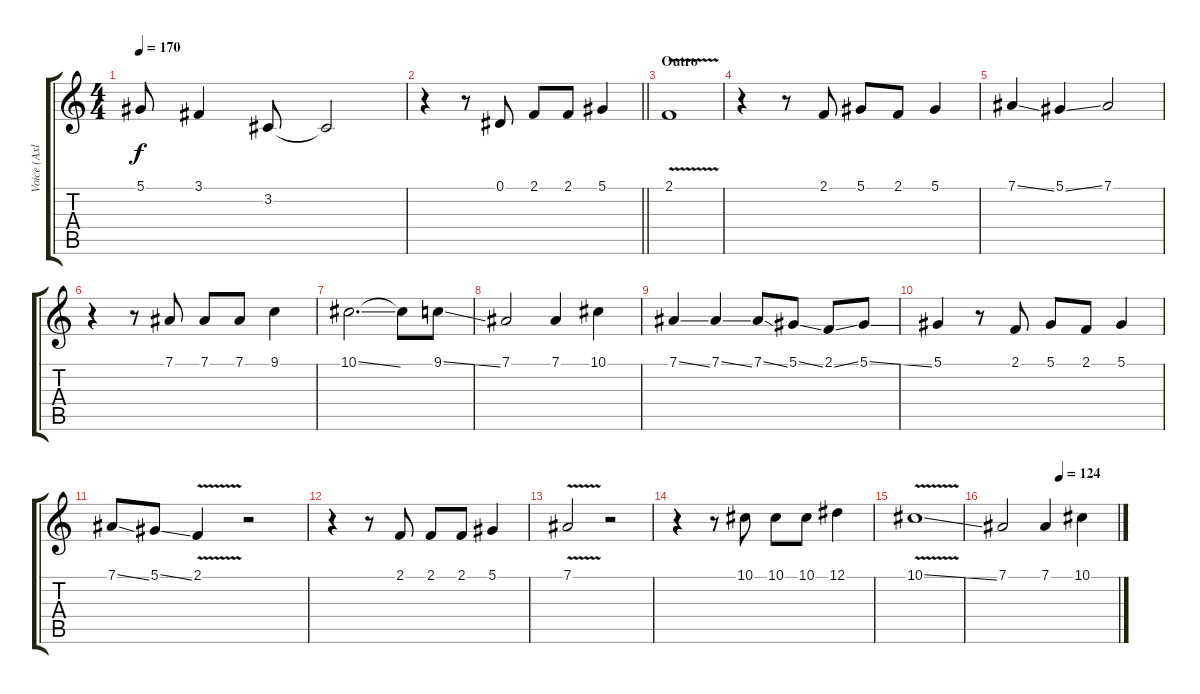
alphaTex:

\track ("Voice (Axl)" "Voice (Axl") {instrument lead2sawtooth}
\staff {score tabs}
\tuning (Eb4 Bb3 Gb3 Db3 Ab2 Eb2) {hide}
\ts (4 4)
\tempo 170
\clef g2
\ks c
5.1{t}.8{dy f} 3.1.4 3.2.8 3.2{t}.2 |
\barLineRight lightlight
r.4 r.8 0.1.8 2.1.8 2.1.8 5.1.4 |
\section ("" "Outro")
2.1{v}.1 |
r.4 r.8 2.1.8 5.1.8 2.1.8 5.1.4 |
7.1{ss}.4 5.1{ss}.4 7.1.2 |
r.4 r.8 7.1.8 7.1.8 7.1.8 9.1.4 |
10.1{ss}.2{d} 10.1{t}.8 9.1{ss}.8 |
7.1.2 7.1.4 10.1.4 |
7.1{ss}.4 7.1{ss}.4 7.1{ss}.8 5.1{ss}.8 2.1{ss}.8 5.1{ss}.8 |
5.1.4 r.8 2.1.8 5.1.8 2.1.8 5.1.4 |
7.1{ss}.8 5.1{ss}.8 2.1{v}.4 r.2 |
r.4 r.8 2.1.8 2.1.8 2.1.8 5.1.4 |
7.1{v}.2 r.2 |
r.4 r.8 10.1.8 10.1.8 10.1.8 12.1.4 |
10.1{v ss}.1 |
\tempo (124 0.5)
7.1.2 7.1.4 10.1.4
